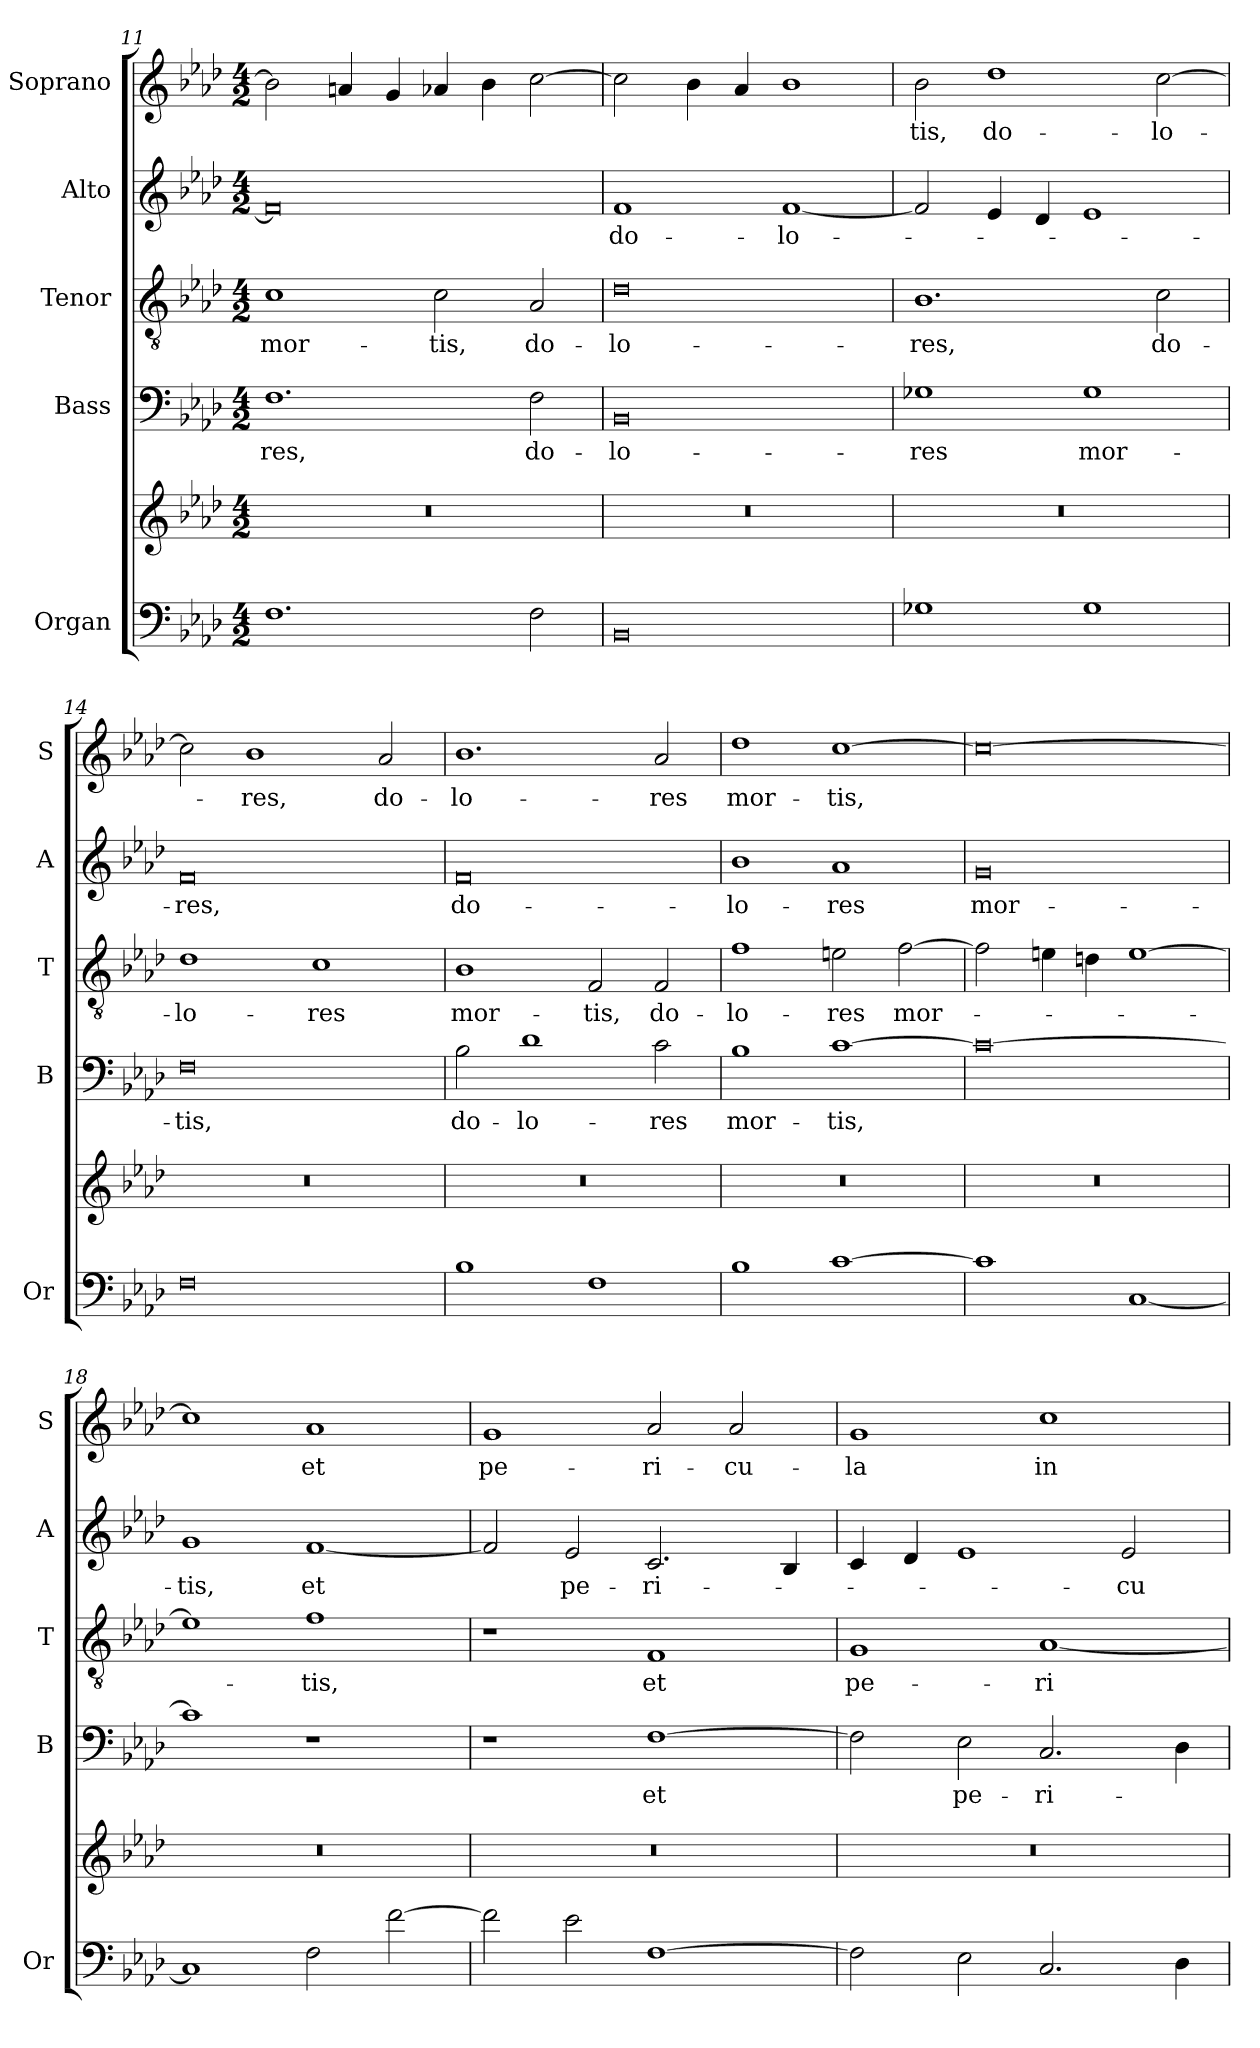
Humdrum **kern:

**kern	**kern	**kern	**text	**kern	**text	**kern	**text	**kern	**text
*part5	*part5	*part4	*part4	*part3	*part3	*part2	*part2	*part1	*part1
*staff6	*staff5	*staff4	*staff4	*staff3	*staff3	*staff2	*staff2	*staff1	*staff1
*I"Organ	*	*I"Bass	*	*I"Tenor	*	*I"Alto	*	*I"Soprano	*
*I'Or	*	*I'B	*	*I'T	*	*I'A	*	*I'S	*
*clefF4	*clefG2	*clefF4	*	*clefGv2	*	*clefG2	*	*clefG2	*
*k[b-e-a-d-]	*k[b-e-a-d-]	*k[b-e-a-d-]	*	*k[b-e-a-d-]	*	*k[b-e-a-d-]	*	*k[b-e-a-d-]	*
*A-:	*A-:	*A-:	*	*A-:	*	*A-:	*	*A-:	*
*M4/2	*M4/2	*M4/2	*	*M4/2	*	*M4/2	*	*M4/2	*
=11	=11	=11	=11	=11	=11	=11	=11	=11	=11
!	!	!	!LO:LY:b	!	!LO:LY:b	!	!	!	!
1.F	0r	1.F	-res,	1c	mor-	0f]	.	2b-\]	.
.	.	.	.	.	.	.	.	4an/	.
.	.	.	.	.	.	.	.	4g/	.
!	!	!	!	!	!LO:LY:b	!	!	!	!
.	.	.	.	2c\	-tis,	.	.	4a-X/	.
.	.	.	.	.	.	.	.	4b-\	.
!	!	!	!LO:LY:b	!	!LO:LY:b	!	!	!	!
2F\	.	2F\	do-	2A-/	do-	.	.	[2cc\	.
!!LO:PB:g=z
=12	=12	=12	=12	=12	=12	=12	=12	=12	=12
!	!	!	!LO:LY:b	!	!LO:LY:b	!	!LO:LY:b	!	!
0BB-	0r	0BB-	-lo-	0d-	-lo-	1f	do-	2cc\]	.
.	.	.	.	.	.	.	.	4b-\	.
.	.	.	.	.	.	.	.	4a-/	.
!	!	!	!	!	!	!	!LO:LY:b	!	!
.	.	.	.	.	.	[1f	-lo-	1b-	.
=13	=13	=13	=13	=13	=13	=13	=13	=13	=13
!	!	!	!LO:LY:b	!	!LO:LY:b	!	!	!	!LO:LY:b
1G-X	0r	1G-X	-res	1.B-	-res,	2f/]	.	2b-\	-tis,
!	!	!	!	!	!	!	!	!	!LO:LY:b
.	.	.	.	.	.	4e-/	.	1dd-	do-
.	.	.	.	.	.	4d-/	.	.	.
!	!	!	!LO:LY:b	!	!	!	!	!	!
1G-	.	1G-	mor-	.	.	1e-	.	.	.
!	!	!	!	!	!LO:LY:b	!	!	!	!LO:LY:b
.	.	.	.	2c\	do-	.	.	[2cc\	-lo-
=14	=14	=14	=14	=14	=14	=14	=14	=14	=14
!	!	!	!LO:LY:b	!	!LO:LY:b	!	!LO:LY:b	!	!
0F	0r	0F	-tis,	1d-	-lo-	0f	-res,	2cc\]	.
!	!	!	!	!	!	!	!	!	!LO:LY:b
.	.	.	.	.	.	.	.	1b-	-res,
!	!	!	!	!	!LO:LY:b	!	!	!	!
.	.	.	.	1c	-res	.	.	.	.
!	!	!	!	!	!	!	!	!	!LO:LY:b
.	.	.	.	.	.	.	.	2a-/	do-
=15	=15	=15	=15	=15	=15	=15	=15	=15	=15
!	!	!	!LO:LY:b	!	!LO:LY:b	!	!LO:LY:b	!	!LO:LY:b
1B-	0r	2B-\	do-	1B-	mor-	0f	do-	1.b-	-lo-
!	!	!	!LO:LY:b	!	!	!	!	!	!
.	.	1d-	-lo-	.	.	.	.	.	.
!	!	!	!	!	!LO:LY:b	!	!	!	!
1F	.	.	.	2F/	-tis,	.	.	.	.
!	!	!	!LO:LY:b	!	!LO:LY:b	!	!	!	!LO:LY:b
.	.	2c\	-res	2F/	do-	.	.	2a-/	-res
=16	=16	=16	=16	=16	=16	=16	=16	=16	=16
!	!	!	!LO:LY:b	!	!LO:LY:b	!	!LO:LY:b	!	!LO:LY:b
1B-	0r	1B-	mor-	1f	-lo-	1b-	-lo-	1dd-	mor-
!	!	!	!LO:LY:b	!	!LO:LY:b	!	!LO:LY:b	!	!LO:LY:b
[1c	.	[1c	-tis,	2en\	-res	1a-	-res	[1cc	-tis,
!	!	!	!	!	!LO:LY:b	!	!	!	!
.	.	.	.	[2f\	mor-	.	.	.	.
!!LO:LB:g=z
=17	=17	=17	=17	=17	=17	=17	=17	=17	=17
!	!	!	!	!	!	!	!LO:LY:b	!	!
1c]	0r	0c_	.	2f\]	.	0g	mor-	0cc_	.
.	.	.	.	4en\	.	.	.	.	.
.	.	.	.	4dn\	.	.	.	.	.
[1C	.	.	.	[1e	.	.	.	.	.
=18	=18	=18	=18	=18	=18	=18	=18	=18	=18
!	!	!	!	!	!	!	!LO:LY:b	!	!
1C]	0r	1c]	.	1e]	.	1g	-tis,	1cc]	.
!	!	!	!	!	!LO:LY:b	!	!LO:LY:b	!	!LO:LY:b
2F\	.	1r	.	1f	-tis,	[1f	et	1a-	et
[2f\	.	.	.	.	.	.	.	.	.
=19	=19	=19	=19	=19	=19	=19	=19	=19	=19
!	!	!	!	!	!	!	!	!	!LO:LY:b
2f\]	0r	1r	.	1r	.	2f/]	.	1g	pe-
!	!	!	!	!	!	!	!LO:LY:b	!	!
2e-\	.	.	.	.	.	2e-/	pe-	.	.
!	!	!	!LO:LY:b	!	!LO:LY:b	!	!LO:LY:b	!	!LO:LY:b
[1F	.	[1F	et	1F	et	2.c/	-ri-	2a-/	-ri-
!	!	!	!	!	!	!	!	!	!LO:LY:b
.	.	.	.	.	.	.	.	2a-/	-cu-
.	.	.	.	.	.	4B-/	.	.	.
=20	=20	=20	=20	=20	=20	=20	=20	=20	=20
!	!	!	!	!	!LO:LY:b	!	!	!	!LO:LY:b
2F\]	0r	2F\]	.	1G	pe-	4c/	.	1g	-la
.	.	.	.	.	.	4d-/	.	.	.
!	!	!	!LO:LY:b	!	!	!	!	!	!
2E-\	.	2E-\	pe-	.	.	1e-	.	.	.
!	!	!	!LO:LY:b	!	!LO:LY:b	!	!	!	!LO:LY:b
2.C/	.	2.C/	-ri-	[1A-	-ri-	.	.	1cc	in-
!	!	!	!	!	!	!	!LO:LY:b	!	!
.	.	.	.	.	.	2e-/	-cu-	.	.
4D-\	.	4D-\	.	.	.	.	.	.	.
=	=	=	=	=	=	=	=	=	=
*-	*-	*-	*-	*-	*-	*-	*-	*-	*-
